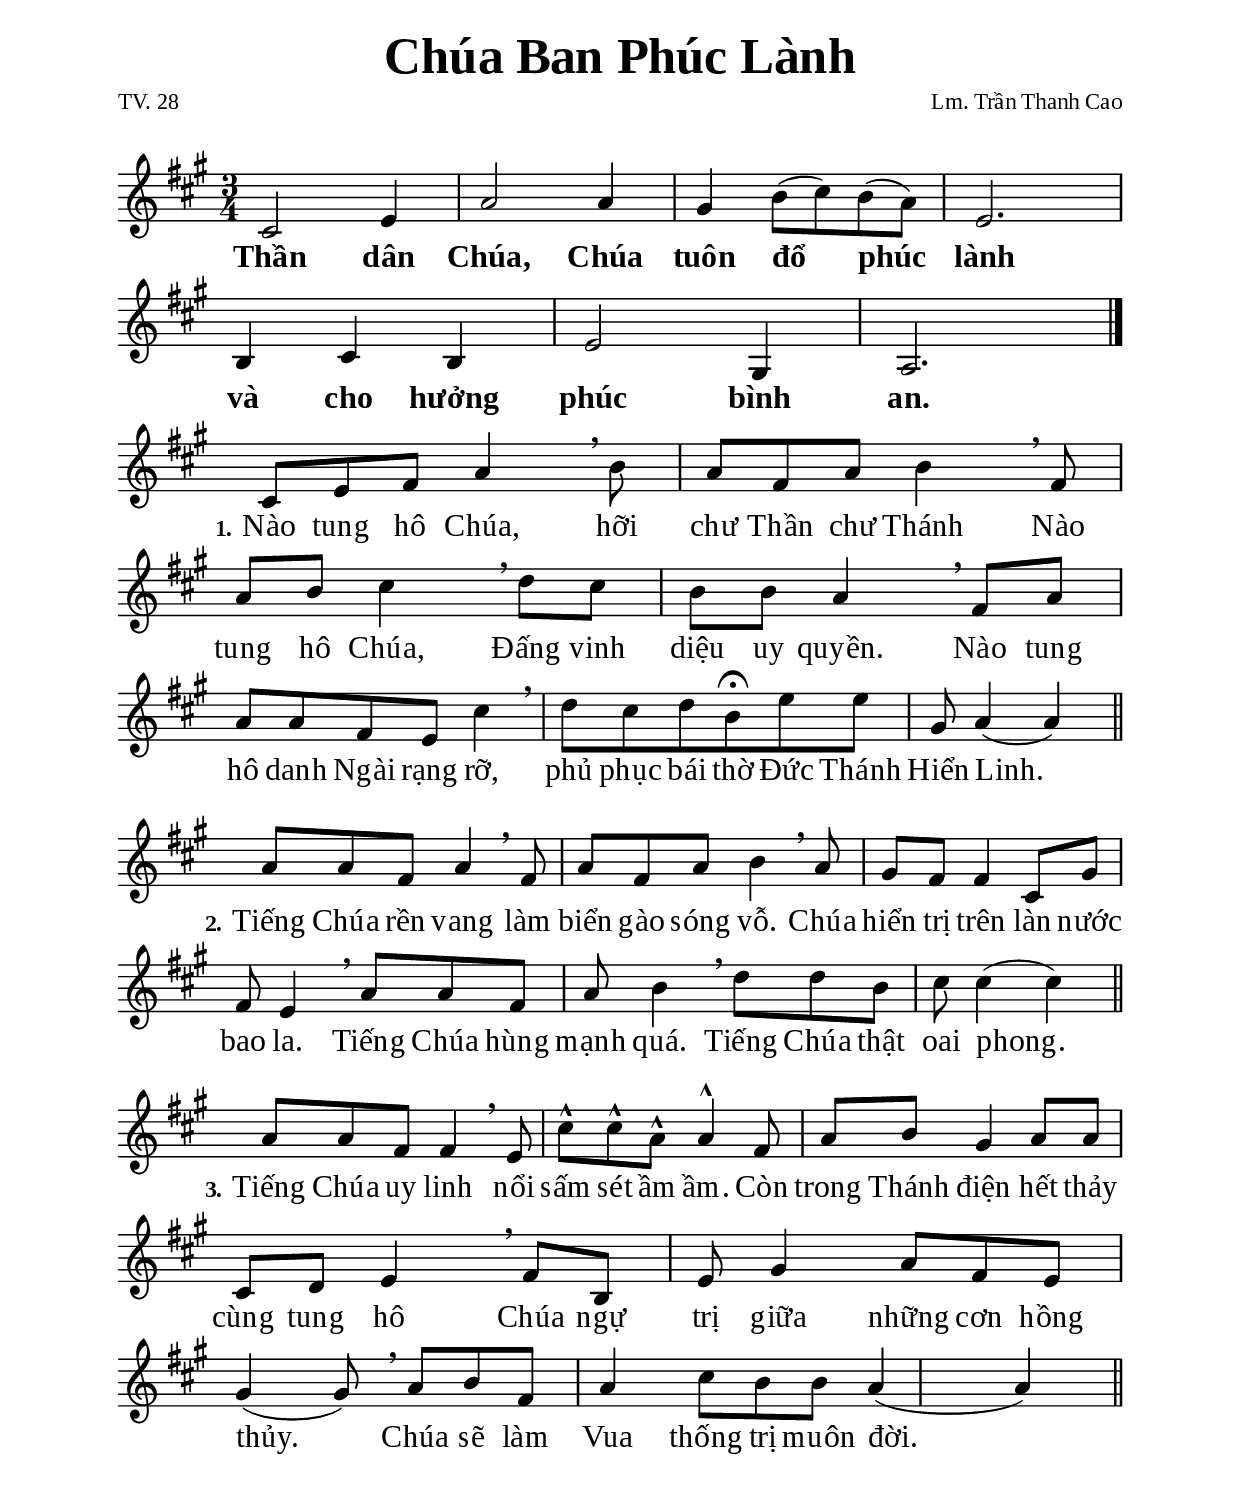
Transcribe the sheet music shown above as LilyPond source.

% Cài đặt chung
\version "2.20.0"
\include "english.ly"

\header {
  title = \markup { \fontsize #3 "Chúa Ban Phúc Lành" }
  poet = "TV. 28"
  composer = "Lm. Trần Thanh Cao"
  arranger = " "
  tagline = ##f
}

\paper {
  #(set-paper-size "a4")
  top-margin = 10\mm
  bottom-margin = 10\mm
  left-margin = 20\mm
  right-margin = 20\mm
  indent = #0
  #(define fonts
    (make-pango-font-tree
      "Liberation Serif"
      "Liberation Serif"
      "Liberation Serif"
      (/ 20 20)))
  page-count = #1
}

% Nhạc điệp khúc
nhacDiepKhuc= \relative c' {
  cs2 e4 |
  a2 a4 |
  gs4 b8 (cs) b (a) |
  e2. |
  b4 cs b |
  e2 gs,4 |
  a2. \bar "|."
}

% Nhạc phiên khúc
nhacPhienKhucMot = \relative c' {
  cs8 e fs a4 \breathe
  b8 a fs a b4 \breathe
  fs8 a b cs4 \breathe
  d8 cs b b a4 \breathe
  fs8 a a a fs e cs'4 \breathe
  d8 cs d b \fermata
  e e gs, a4 (a) \bar "||"
}

nhacPhienKhucHai = \relative c'' {
  a8 a fs a4 \breathe
  fs8 a fs a b4 \breathe
  a8 gs fs fs4 cs8 gs' fs e4 \breathe
  a8 a fs a b4 \breathe
  d8 d b cs cs4 (cs) \bar "||"
}

nhacPhienKhucBa = \relative c'' {
  a8 a fs fs4 \breathe
  e8 cs'^^ cs^^ a^^ a4^^
  fs8 a b gs4 a8 a cs, d e4 \breathe
  fs8 b, e gs4 a8 fs e gs4 (gs8) \breathe
  a b fs a4 cs8 b b a4 (a) \bar "||"
}

% Lời điệp khúc
loiDiepKhuc = \lyricmode {
  \override Lyrics.LyricText.font-series = #'bold
  Thần dân Chúa, Chúa tuôn đổ phúc lành
  và cho hưởng phúc bình an.
}

% Lời phiên khúc
loiPhienKhucMot = \lyricmode {
  \set stanza = #"1."
  Nào tung hô Chúa, hỡi chư Thần chư Thánh
  Nào tung hô Chúa, Đấng vinh diệu uy quyền.
  Nào tung hô danh Ngài rạng rỡ,
  phủ phục bái thờ Đức Thánh Hiển Linh.
}

loiPhienKhucHai = \lyricmode {
  \set stanza = #"2."
  Tiếng Chúa rền vang làm biển gào sóng vỗ.
  Chúa hiển trị trên làn nước bao la.
  Tiếng Chúa hùng mạnh quá.
  Tiếng Chúa thật oai phong.
}

loiPhienKhucBa = \lyricmode {
  \set stanza = #"3."
  Tiếng Chúa uy linh nổi sấm sét ầm ầm.
  Còn trong Thánh điện hết thảy cùng tung hô
  Chúa ngự trị giữa những cơn hồng thủy.
  Chúa sẽ làm Vua thống trị muôn đời.
}

% Dàn trang
\score {
  \new ChoirStaff <<
    \new Staff = diepKhuc \with {
        \consists "Merge_rests_engraver"
        \magnifyStaff #(magstep +1)
      }
      <<
      \new Voice = beSop {
        \key a \major \time 3/4 \stemNeutral \nhacDiepKhuc
      }
    >>
    \new Lyrics \lyricsto beSop \loiDiepKhuc
  >>
  \layout {
    \override Lyrics.LyricText.font-series = #'bold
    \override Lyrics.LyricText.font-size = #+3
    \override Lyrics.LyricSpace.minimum-distance = #0.5
    \override Score.BarNumber.break-visibility = ##(#f #f #f)
  }
}

\score {
  \new ChoirStaff <<
    \new Staff = phienKhuc \with {
        \magnifyStaff #(magstep +1)
      }
      <<
      \new Voice = beSop {
        \key a \major \time 3/4 \nhacPhienKhucMot
      }
    >>
    \new Lyrics \lyricsto beSop \loiPhienKhucMot
  >>
  \layout {
    \override Staff.TimeSignature.transparent = ##t
    \override Lyrics.LyricText.font-size = #+3
    \override Lyrics.LyricSpace.minimum-distance = #0.5
    \override Score.BarNumber.break-visibility = ##(#f #f #f)
    \set Score.barAlways = ##t
    \set Score.defaultBarType = ""
  } 
}

\score {
  \new ChoirStaff <<
    \new Staff = phienKhuc \with {
        \magnifyStaff #(magstep +1)
      }
      <<
      \new Voice = beSop {
        \key a \major \time 3/4 \nhacPhienKhucHai
      }
    >>
    \new Lyrics \lyricsto beSop \loiPhienKhucHai
  >>
  \layout {
    \override Staff.TimeSignature.transparent = ##t
    \override Lyrics.LyricText.font-size = #+3
    \override Lyrics.LyricSpace.minimum-distance = #0.5
    \override Score.BarNumber.break-visibility = ##(#f #f #f)
    \set Score.barAlways = ##t
    \set Score.defaultBarType = ""
  } 
}

\score {
  \new ChoirStaff <<
    \new Staff = phienKhuc \with {
        \magnifyStaff #(magstep +1)
      }
      <<
      \new Voice = beSop {
        \key a \major \time 3/4 \nhacPhienKhucBa
      }
    >>
    \new Lyrics \lyricsto beSop \loiPhienKhucBa
  >>
  \layout {
    \override Staff.TimeSignature.transparent = ##t
    \override Lyrics.LyricText.font-size = #+3
    \override Lyrics.LyricSpace.minimum-distance = #0.5
    \override Score.BarNumber.break-visibility = ##(#f #f #f)
    \set Score.barAlways = ##t
    \set Score.defaultBarType = ""
  } 
}
